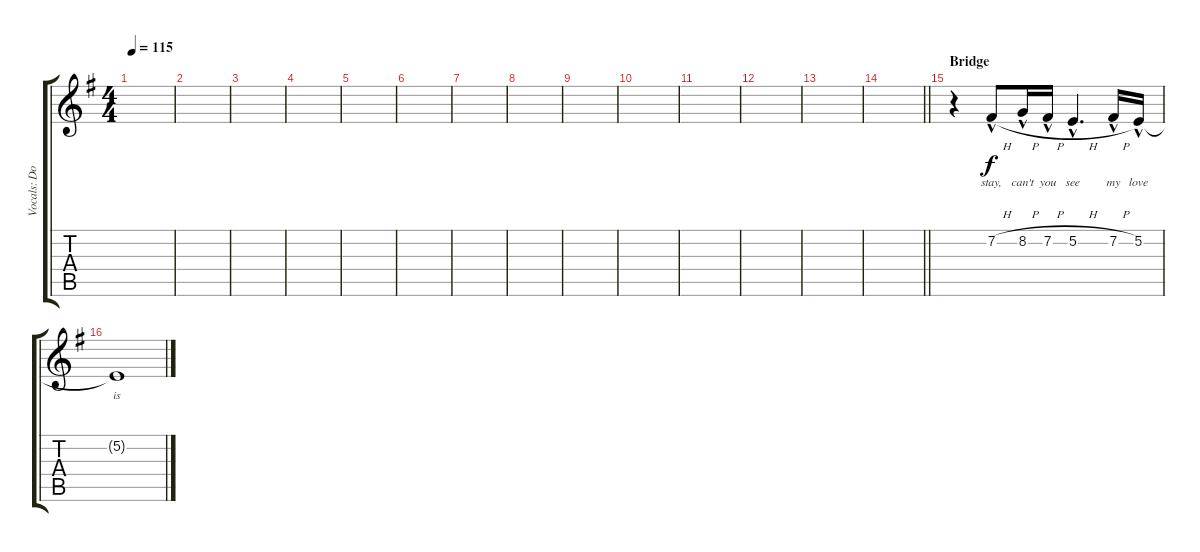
\track ("Vocals: Don" "Vocals: Do") {instrument lead2sawtooth}
\staff {score tabs}
\tuning (E4 B3 G3 D3 A2 E2) {hide}
\ts (4 4)
\tempo 115
\clef g2
\ks g
|
|
|
|
|
|
|
|
|
|
|
|
|
\barLineRight lightlight
|
\section ("" "Bridge")
r.4 7.2{h hac}.8{lyrics (0 "stay,") lyrics (1 "") lyrics (2 "") lyrics (3 "") lyrics (4 "")} 8.2{h hac}.16{lyrics (0 "can't") lyrics (1 "") lyrics (2 "") lyrics (3 "") lyrics (4 "")} 7.2{h hac}.16{lyrics (0 "you") lyrics (1 "") lyrics (2 "") lyrics (3 "") lyrics (4 "")} 5.2{h hac}.4{d lyrics (0 "see") lyrics (1 "") lyrics (2 "") lyrics (3 "") lyrics (4 "")} 7.2{h hac}.16{lyrics (0 "my") lyrics (1 "") lyrics (2 "") lyrics (3 "") lyrics (4 "")} 5.2{hac}.16{lyrics (0 "love") lyrics (1 "") lyrics (2 "") lyrics (3 "") lyrics (4 "")} |
5.2{t}.1{lyrics (0 "is") lyrics (1 "") lyrics (2 "") lyrics (3 "") lyrics (4 "")}
